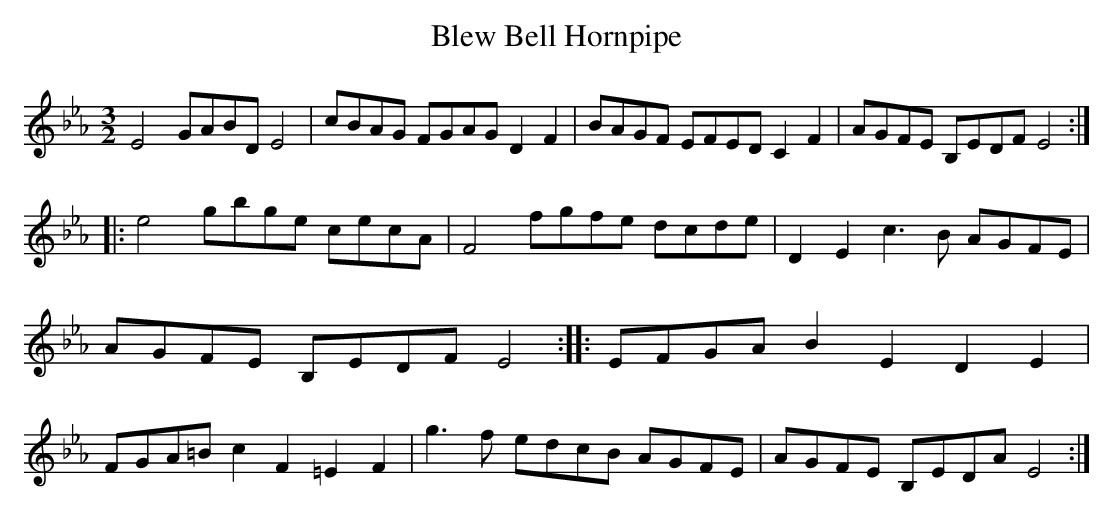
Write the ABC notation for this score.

X:1
T:Blew Bell Hornpipe
M:3/2
L:1/8
K:Cm
E4 GABD E4| cBAG FGAG D2 F2|BAGF EFED C2 F2| AGFE B,EDF E4::\
e4 gbge cecA| F4 fgfe dcde| D2 E2 c3 B AGFE|AGFE B,EDF E4::\
EFGA B2 E2 D2 E2| FGA=B c2 F2 =E2 F2| g3 f edcB AGFE| AGFE B,EDA E4:|
